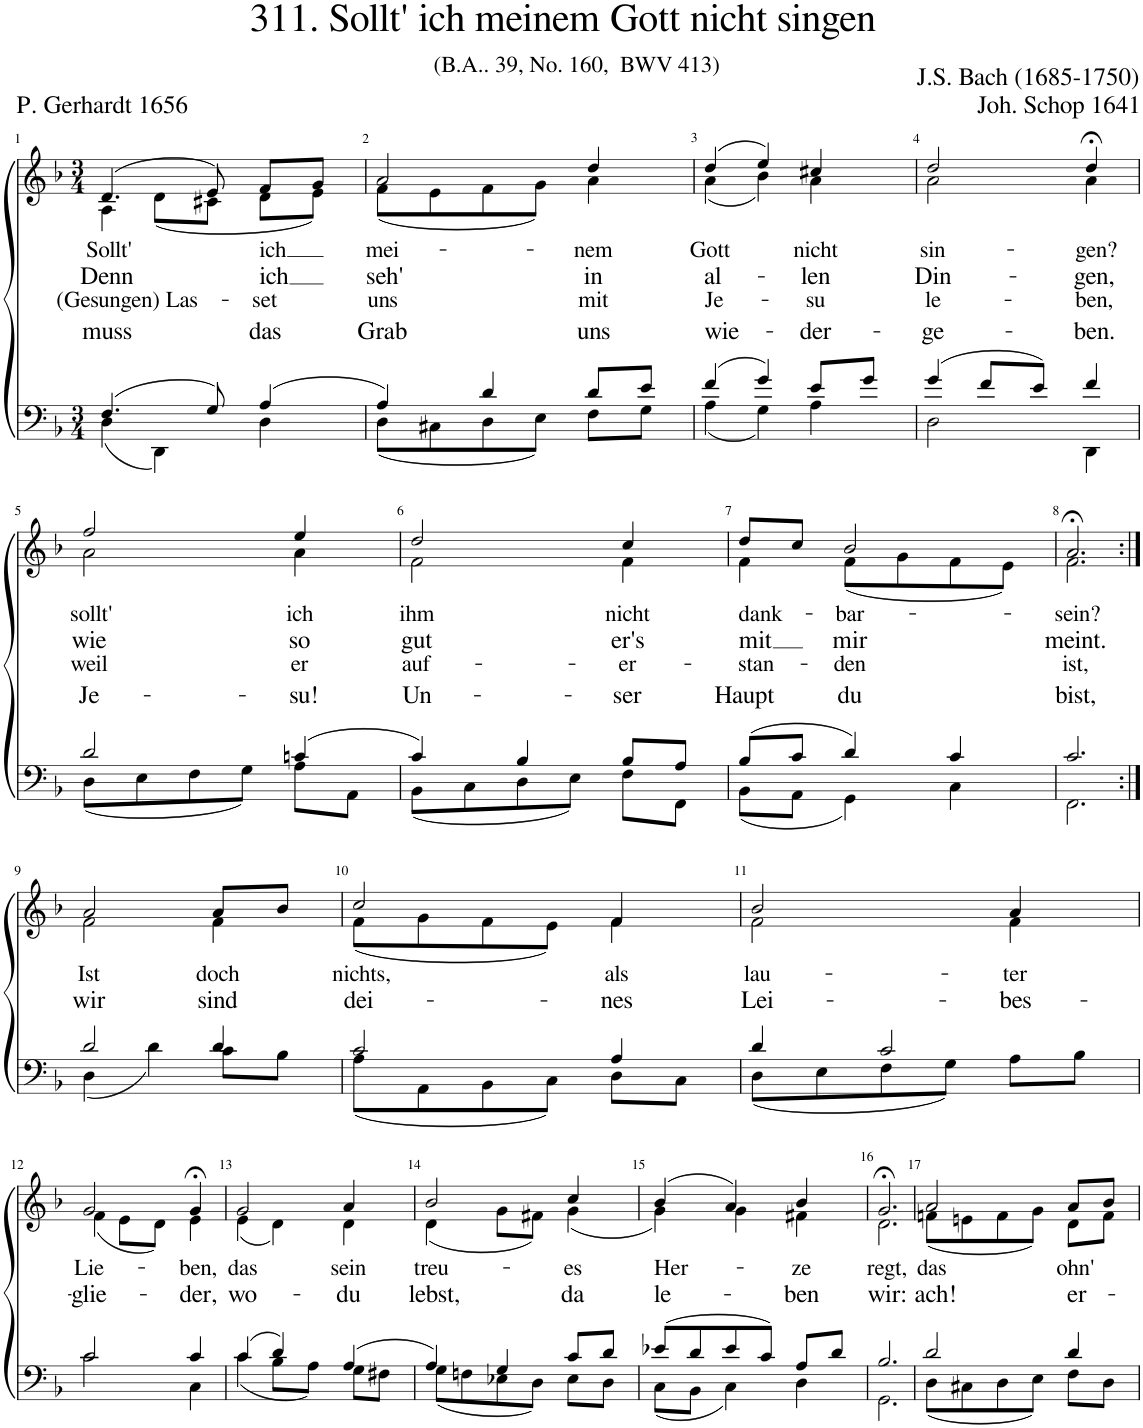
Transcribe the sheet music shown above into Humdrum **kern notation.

**kern	**kern	**text	**text	**text	**text
*part2	*part1	*part1	*part1	*part1	*part1
*staff2	*staff1	*staff1	*staff1	*staff1	*staff1
*I"Tenor/Bass	*I"Soprano/Alto	*	*	*	*
*clefF4	*clefG2	*	*	*	*
*k[b-]	*k[b-]	*	*	*	*
*M3/4	*M3/4	*	*	*	*
=1	=1	=1	=1	=1	=1
*^	*	*	*	*	*
!	!	!	!LO:LY:b	!LO:LY:b	!LO:LY:b	!LO:LY:b
*	*	*^	*	*	*	*
(4.F/	(4D\	(4.d/	4A\	Sollt'	Denn	(Gesungen) Las-	muss
.	4DD\)	.	(8d\L	.	.	.	.
8G/)	.	8e/)	8c#X\J	.	.	.	.
!	!	!	!	!LO:LY:b	!LO:LY:b	!LO:LY:b	!LO:LY:b
(4A/	4D\	8f/L	8d\L	ich	ich	-set	das
.	.	8g/J	8e\J)	.	.	.	.
=2	=2	=2	=2	=2	=2	=2	=2
!	!	!	!	!LO:LY:b	!LO:LY:b	!LO:LY:b	!LO:LY:b
4A/)	(8D\L	2a/	(8f\L	mei-	seh'	uns	Grab
.	8C#X\	.	8e\	.	.	.	.
4d/	8D\	.	8f\	.	.	.	.
.	8E\J)	.	8g\J)	.	.	.	.
!	!	!	!	!LO:LY:b	!LO:LY:b	!LO:LY:b	!LO:LY:b
8d/L	8F\L	4dd/	4a\	nem	in	mit	uns
8e/J	8G\J	.	.	.	.	.	.
=3	=3	=3	=3	=3	=3	=3	=3
!	!	!	!	!LO:LY:b	!LO:LY:b	!LO:LY:b	!LO:LY:b
(4f/	(4A\	(4dd;</	(4a\	Gott	al-	Je-	wie-
4g/)	4G\)	4ee/)	4b-\)	.	.	.	.
!	!	!	!	!LO:LY:b	!LO:LY:b	!LO:LY:b	!LO:LY:b
8e/L	4A\	4cc#X/	4a\	nicht	-len	-su	-der-
8g/J	.	.	.	.	.	.	.
=4	=4	=4	=4	=4	=4	=4	=4
!	!	!	!	!LO:LY:b	!LO:LY:b	!LO:LY:b	!LO:LY:b
(4g/	2D\	2dd/	2a\	sin-	Din-	le-	-ge-
8f/L	.	.	.	.	.	.	.
8e/J)	.	.	.	.	.	.	.
!	!	!	!	!LO:LY:b	!LO:LY:b	!LO:LY:b	!LO:LY:b
4f/	4DD\	4dd;<,/	4a\	-gen?	-gen,	-ben,	-ben.
!!LO:LB:g=z	!!
=5	=5	=5	=5	=5	=5	=5	=5
!	!	!	!	!LO:LY:b	!LO:LY:b	!LO:LY:b	!LO:LY:b
2d/	(8D\L	2ff/	2a\	sollt'	wie	weil	Je-
.	8E\	.	.	.	.	.	.
.	8F\	.	.	.	.	.	.
.	8G\J)	.	.	.	.	.	.
!	!	!	!	!LO:LY:b	!LO:LY:b	!LO:LY:b	!LO:LY:b
(4cn/	8A\L	4ee/	4a\	ich	so	er	-su!
.	8AA\J	.	.	.	.	.	.
=6	=6	=6	=6	=6	=6	=6	=6
!	!	!	!	!LO:LY:b	!LO:LY:b	!LO:LY:b	!LO:LY:b
4c/)	(8BB-\L	2dd/	2f\	ihm	gut	auf-	Un-
.	8C\	.	.	.	.	.	.
4B-/	8D\	.	.	.	.	.	.
.	8E\J)	.	.	.	.	.	.
!	!	!	!	!LO:LY:b	!LO:LY:b	!LO:LY:b	!LO:LY:b
8B-/L	8F\L	4cc/	4f\	nicht	er's	-er-	-ser
8A/J	8FF\J	.	.	.	.	.	.
=7	=7	=7	=7	=7	=7	=7	=7
!	!	!	!	!LO:LY:b	!LO:LY:b	!LO:LY:b	!LO:LY:b
(8B-/L	(8BB-\L	8dd/L	4f\	dank-	mit	-stan-	Haupt
8c/J	8AA\J	8cc/J	.	.	.	.	.
!	!	!	!	!LO:LY:b	!LO:LY:b	!LO:LY:b	!LO:LY:b
4d/)	4GG\)	2b-/	(8f\L	bar-	mir	-den	du
.	.	.	8g\	.	.	.	.
4c/	4C\	.	8f\	.	.	.	.
.	.	.	8e\J)	.	.	.	.
=8	=8	=8	=8	=8	=8	=8	=8
!	!	!	!	!LO:LY:b	!LO:LY:b	!LO:LY:b	!LO:LY:b
2.c/	2.FF\	2.a;<,/	2.f\	-sein?	meint.	ist,	bist,
!!LO:LB:g=z	!!
=9:|!	=9:|!	=9:|!	=9:|!	=9:|!	=9:|!	=9:|!	=9:|!
!	!	!	!	!LO:LY:b	!LO:LY:b	!	!
2d/	(4D\	2a/	2f\	Ist	wir	.	.
.	4d\)	.	.	.	.	.	.
!	!	!	!	!LO:LY:b	!LO:LY:b	!	!
4d/	8c\L	8a/L	4f\	doch	sind	.	.
.	8B-\J	8b-/J	.	.	.	.	.
=10	=10	=10	=10	=10	=10	=10	=10
!	!	!	!	!LO:LY:b	!LO:LY:b	!	!
2c/	(8A\L	2cc/	(8f\L	nichts,	dei-	.	.
.	8AA\	.	8g\	.	.	.	.
.	8BB-\	.	8f\	.	.	.	.
.	8C\J)	.	8e\J)	.	.	.	.
!	!	!	!	!LO:LY:b	!LO:LY:b	!	!
4A/	8D\L	4f/	4f\	als	-nes	.	.
.	8C\J	.	.	.	.	.	.
=11	=11	=11	=11	=11	=11	=11	=11
!	!	!	!	!LO:LY:b	!LO:LY:b	!	!
4d/	(8D\L	2b-/	2f\	lau-	Lei-	.	.
.	8E\	.	.	.	.	.	.
2c/	8F\	.	.	.	.	.	.
.	8G\J)	.	.	.	.	.	.
!	!	!	!	!LO:LY:b	!LO:LY:b	!	!
.	8A\L	4a/	4f\	-ter	-bes-	.	.
.	8B-\J	.	.	.	.	.	.
!!LO:LB:g=z	!!
=12	=12	=12	=12	=12	=12	=12	=12
!	!	!	!	!LO:LY:b	!LO:LY:b	!	!
2c/	2c\	2g/	(4f\	Lie-	-glie-	.	.
.	.	.	8e\L	.	.	.	.
.	.	.	8d\J)	.	.	.	.
!	!	!	!	!LO:LY:b	!LO:LY:b	!	!
4c/	4C\	4g;<,/	4e\	-ben,	-der,	.	.
=13	=13	=13	=13	=13	=13	=13	=13
!	!	!	!	!LO:LY:b	!LO:LY:b	!	!
(4c/	(4c\	2g/	(4e\	das	wo-	.	.
4d/)	8B-\L	.	4d\)	.	.	.	.
.	8A\J)	.	.	.	.	.	.
!	!	!	!	!LO:LY:b	!LO:LY:b	!	!
(4A/	8G\L	4a/	4d\	sein	-du	.	.
.	8F#X\J	.	.	.	.	.	.
=14	=14	=14	=14	=14	=14	=14	=14
!	!	!	!	!LO:LY:b	!LO:LY:b	!	!
4A/)	(8G\L	2b-/	(4d\	treu-	lebst,	.	.
.	8Fn\	.	.	.	.	.	.
4G/	8E-X\	.	8g\L	.	.	.	.
.	8D\J)	.	8f#X\J)	.	.	.	.
!	!	!	!	!LO:LY:b	!LO:LY:b	!	!
8c/L	8E-\L	4cc/	(4g\	-es	da	.	.
8d/J	8D\J	.	.	.	.	.	.
=15	=15	=15	=15	=15	=15	=15	=15
!	!	!	!	!LO:LY:b	!LO:LY:b	!	!
(8e-X/L	(8C\L	(4b-/	4g\)	Her-	le-	.	.
8d/	8BB-\J	.	.	.	.	.	.
8e-/	4C\)	4a/)	4g\	.	.	.	.
8c/J)	.	.	.	.	.	.	.
!	!	!	!	!LO:LY:b	!LO:LY:b	!	!
8A/L	4D\	4b-/	4f#X\	-ze	-ben	.	.
8d/J	.	.	.	.	.	.	.
=16	=16	=16	=16	=16	=16	=16	=16
!	!	!	!	!LO:LY:b	!LO:LY:b	!	!
2.B-/	2.GG\	2.g;<,/	2.d\	regt,	wir:	.	.
=17	=17	=17	=17	=17	=17	=17	=17
!	!	!	!	!LO:LY:b	!LO:LY:b	!	!
2d/	(8D\L	2a/	(8fn\L	das	ach!	.	.
.	8C#X\	.	8en\	.	.	.	.
.	8D\	.	8f\	.	.	.	.
.	8E\J)	.	8g\J)	.	.	.	.
!	!	!	!	!LO:LY:b	!LO:LY:b	!	!
4d/	8F\L	8a/L	8d\L	ohn'	er-	.	.
.	8D\J	8b-/J	8f\J	.	.	.	.
*v	*v	*	*	*	*	*	*
*	*v	*v	*	*	*	*
=	=	=	=	=	=
*-	*-	*-	*-	*-	*-
